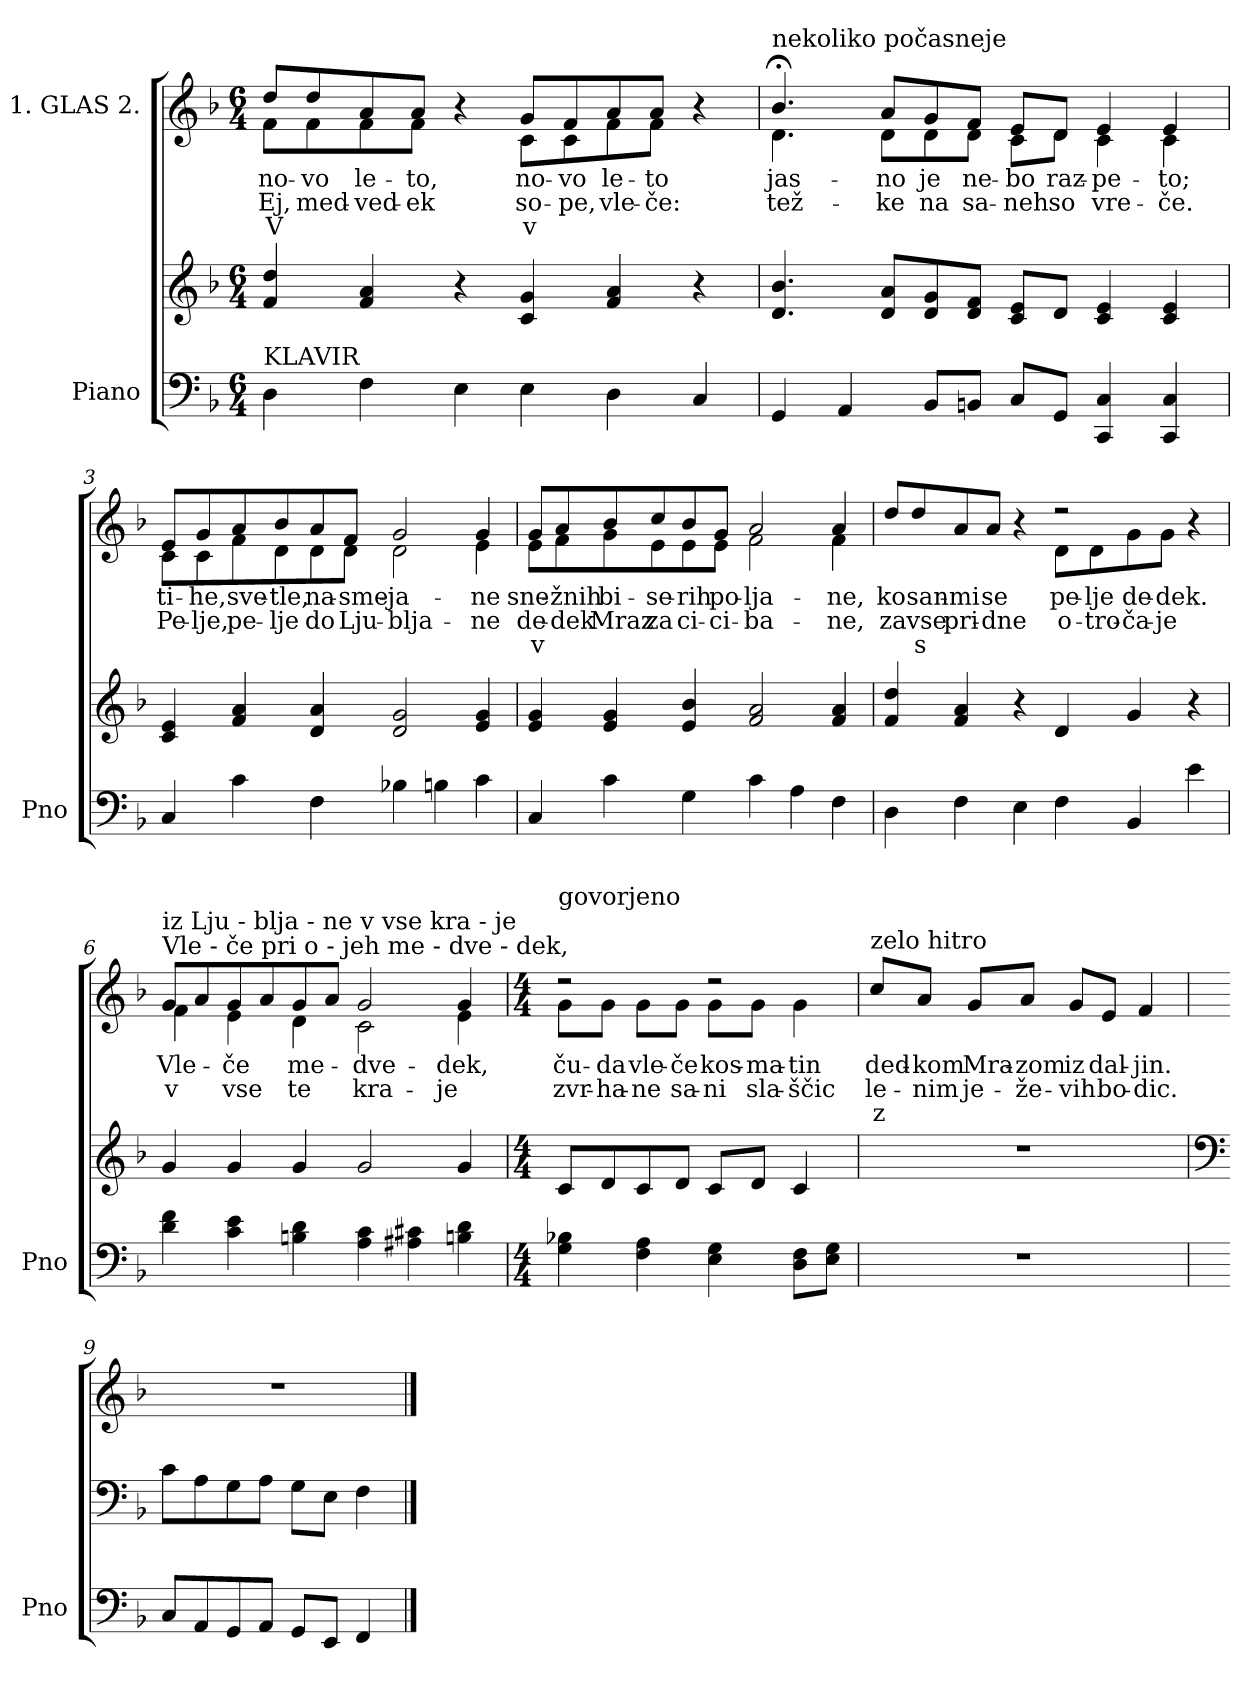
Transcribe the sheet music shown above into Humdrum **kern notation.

**kern	**kern	**kern	**text	**text	**text
*part2	*part2	*part1	*part1	*part1	*part1
*staff3	*staff2	*staff1	*staff1	*staff1	*staff1
*I"Piano	*	*I"1. GLAS 2.	*	*	*
*I'Pno	*	*	*	*	*
*clefF4	*clefG2	*clefG2	*	*	*
*k[b-]	*k[b-]	*k[b-]	*	*	*
*M6/4	*M6/4	*M6/4	*	*	*
=1	=1	=1	=1	=1	=1
!	!	!LO:TX:t=Močno in hitro	!	!	!
!LO:TX:a:t=KLAVIR	!	!	!	!	!
!	!	!	!LO:LY:b	!LO:LY:b	!LO:LY:b
*	*	*^	*	*	*
4D\	4f/ 4dd/	8dd/L	8f\L	no-	Ej,	V
!	!	!	!	!LO:LY:b	!LO:LY:b	!
.	.	8dd/	8f\	-vo	med-	.
!	!	!	!	!LO:LY:b	!LO:LY:b	!
4F\	4f/ 4a/	8a/	8f\	le-	-ved-	.
!	!	!	!	!LO:LY:b	!LO:LY:b	!
.	.	8a/J	8f\J	-to,	-ek	.
4E\	4r	4r	4ryy	.	.	.
!	!	!	!	!LO:LY:b	!LO:LY:b	!LO:LY:b
4E\	4c/ 4g/	8g/L	8c\L	no-	so-	v
!	!	!	!	!LO:LY:b	!LO:LY:b	!
.	.	8f/	8c\	vo	-pe,	.
!	!	!	!	!LO:LY:b	!LO:LY:b	!
4D\	4f/ 4a/	8a/	8f\	le-	vle-	.
!	!	!	!	!LO:LY:b	!LO:LY:b	!
.	.	8a/J	8f\J	-to	-če:	.
4C/	4r	4r	4ryy	.	.	.
=2	=2	=2	=2	=2	=2	=2
!	!	!LO:TX:t=nekoliko počasneje	!	!	!	!
!	!	!	!	!LO:LY:b	!LO:LY:b	!
4GG/	4.d/ 4.b-/	4.b-;</	4.d\	jas-	tež-	.
4AA/	.	.	.	.	.	.
!	!	!	!	!LO:LY:b	!LO:LY:b	!
.	8d/ 8a/L	8a/L	8d\L	-no	-ke	.
!	!	!	!	!LO:LY:b	!LO:LY:b	!
8BB-/L	8d/ 8g/	8g/	8d\	je	na	.
!	!	!	!	!LO:LY:b	!LO:LY:b	!
8BBn/J	8d/ 8f/J	8f/J	8d\J	ne-	sa-	.
!	!	!	!	!LO:LY:b	!LO:LY:b	!
8C/L	8c/ 8e/L	8e/L	8c\L	-bo	-neh	.
!	!	!	!	!LO:LY:b	!LO:LY:b	!
8GG/J	8d/J	8d/J	8d\J	raz-	so	.
!	!	!	!	!LO:LY:b	!LO:LY:b	!
4CC/ 4C/	4c/ 4e/	4e/	4c\	-pe-	vre-	.
!	!	!	!	!LO:LY:b	!LO:LY:b	!
4CC/ 4C/	4c/ 4e/	4e/	4c\	-to;	-če.	.
!!LO:LB:g=z	!!
=3	=3	=3	=3	=3	=3	=3
!	!	!	!	!LO:LY:b	!LO:LY:b	!
4C/	4c/ 4e/	8e/L	8c\L	ti-	Pe-	.
!	!	!	!	!LO:LY:b	!LO:LY:b	!
.	.	8g/	8c\	-he,	-lje,	.
!	!	!	!	!LO:LY:b	!LO:LY:b	!
4c\	4f/ 4a/	8a/	8f\	sve-	pe-	.
!	!	!	!	!LO:LY:b	!LO:LY:b	!
.	.	8b-/	8d\	-tle,	-lje	.
!	!	!	!	!LO:LY:b	!LO:LY:b	!
4F\	4d/ 4a/	8a/	8d\	na-	do	.
!	!	!	!	!LO:LY:b	!LO:LY:b	!
.	.	8f/J	8d\J	-sme-	Lju-	.
!	!	!	!	!LO:LY:b	!LO:LY:b	!
4B-X\	2d/ 2g/	2g/	2d\	-ja-	-blja-	.
4Bn\	.	.	.	.	.	.
!	!	!	!	!LO:LY:b	!LO:LY:b	!
4c\	4e/ 4g/	4g/	4e\	-ne	-ne	.
=4	=4	=4	=4	=4	=4	=4
!	!	!	!	!LO:LY:b	!LO:LY:b	!LO:LY:b
4C/	4e/ 4g/	8g/L	8e\L	sne-	de-	v
!	!	!	!	!LO:LY:b	!LO:LY:b	!
.	.	8a/	8f\	-žnih	-dek	.
!	!	!	!	!LO:LY:b	!LO:LY:b	!
4c\	4e/ 4g/	8b-/	8g\	bi-	Mraz	.
!	!	!	!	!LO:LY:b	!LO:LY:b	!
.	.	8cc/	8e\	-se-	za	.
!	!	!	!	!LO:LY:b	!LO:LY:b	!
4G\	4e/ 4b-/	8b-/	8e\	-rih	ci-	.
!	!	!	!	!LO:LY:b	!LO:LY:b	!
.	.	8g/J	8e\J	po-	-ci-	.
!	!	!	!	!LO:LY:b	!LO:LY:b	!
4c\	2f/ 2a/	2a/	2f\	-lja-	-ba-	.
4A\	.	.	.	.	.	.
!	!	!	!	!LO:LY:b	!LO:LY:b	!
4F\	4f/ 4a/	4a/	4f\	-ne,	-ne,	.
!!LO:LB:g=z	!!
=5	=5	=5	=5	=5	=5	=5
!	!	!	!	!LO:LY:b	!LO:LY:b	!
4D\	4f/ 4dd/	8dd/L	2.ryy	ko	za	.
!	!	!	!	!LO:LY:b	!LO:LY:b	!LO:LY:b
.	.	8dd/	.	san-	vse	s
!	!	!	!	!LO:LY:b	!LO:LY:b	!
4F\	4f/ 4a/	8a/	.	-mi	pri-	.
!	!	!	!	!LO:LY:b	!LO:LY:b	!
.	.	8a/J	.	se	-dne	.
4E\	4r	4r	.	.	.	.
!	!	!	!	!LO:LY:b	!LO:LY:b	!
4F\	4d/	2r	8d\L	pe-	o-	.
!	!	!	!	!LO:LY:b	!LO:LY:b	!
.	.	.	8d\	-lje	-tro-	.
!	!	!	!	!LO:LY:b	!LO:LY:b	!
4BB-/	4g/	.	8g\	de-	-ča-	.
!	!	!	!	!LO:LY:b	!LO:LY:b	!
.	.	.	8g\J	-dek.	-je	.
4e\	4r	4r	4ryy	.	.	.
=6	=6	=6	=6	=6	=6	=6
!	!	!LO:TX:a:t=Vle - če     pri    o  -  jeh  me - dve       -       dek,	!	!	!	!
!	!	!LO:TX:a:t=iz    Lju - blja - ne     v    vse  kra        -         je	!	!	!	!
!	!	!	!	!LO:LY:b	!LO:LY:b	!
4d\ 4f\	4g/	8g/L	4f\	Vle-	v	.
.	.	8a/	.	.	.	.
!	!	!	!	!LO:LY:b	!LO:LY:b	!
4c\ 4e\	4g/	8g/	4e\	-če	vse	.
.	.	8a/	.	.	.	.
!	!	!	!	!LO:LY:b	!LO:LY:b	!
4Bn\ 4d\	4g/	8g/	4d\	me-	te	.
.	.	8a/J	.	.	.	.
!	!	!	!	!LO:LY:b	!LO:LY:b	!
4A\ 4c\	2g/	2g/	2c\	-dve-	kra-	.
4A#X\ 4c#X\	.	.	.	.	.	.
!	!	!	!	!LO:LY:b	!LO:LY:b	!
4Bn\ 4d\	4g/	4g/	4e\	-dek,	-je	.
!!LO:LB:g=z	!!
=7	=7	=7	=7	=7	=7	=7
*M4/4	*M4/4	*M4/4	*	*	*	*
!	!	!LO:TX:t=govorjeno	!	!	!	!
!	!	!	!	!LO:LY:b	!LO:LY:b	!
4G\ 4B-X\	8c/L	2r	8g\L	ču-	zvr-	.
!	!	!	!	!LO:LY:b	!LO:LY:b	!
.	8d/	.	8g\J	-da	-ha-	.
!	!	!	!	!LO:LY:b	!LO:LY:b	!
4F\ 4A\	8c/	.	8g\L	vle-	-ne	.
!	!	!	!	!LO:LY:b	!LO:LY:b	!
.	8d/J	.	8g\J	-če	sa-	.
!	!	!	!	!LO:LY:b	!LO:LY:b	!
4E\ 4G\	8c/L	2r	8g\L	kos-	-ni	.
!	!	!	!	!LO:LY:b	!LO:LY:b	!
.	8d/J	.	8g\J	-ma-	sla-	.
!	!	!	!	!LO:LY:b	!LO:LY:b	!
8D\ 8F\L	4c/	.	4g\	-tin	-ščic	.
8E\ 8G\J	.	.	.	.	.	.
*	*	*v	*v	*	*	*
=8	=8	=8	=8	=8	=8
!	!	!LO:TX:a:t=zelo hitro	!	!	!
!	!	!	!LO:LY:b	!LO:LY:b	!LO:LY:b
1r	1r	8cc/L	ded-	le-	z
!	!	!	!LO:LY:b	!LO:LY:b	!
.	.	8a/J	-kom	-nim	.
!	!	!	!LO:LY:b	!LO:LY:b	!
.	.	8g/L	Mra-	je-	.
!	!	!	!LO:LY:b	!LO:LY:b	!
.	.	8a/J	-zom	-že-	.
!	!	!	!LO:LY:b	!LO:LY:b	!
.	.	8g/L	iz	-vih	.
!	!	!	!LO:LY:b	!LO:LY:b	!
.	.	8e/J	dal-	bo-	.
!	!	!	!LO:LY:b	!LO:LY:b	!
.	.	4f/	-jin.	-dic.	.
=9	=9	=9	=9	=9	=9
*	*clefF4	*	*	*	*
8C/L	8c\L	1r	.	.	.
8AA/	8A\	.	.	.	.
8GG/	8G\	.	.	.	.
8AA/J	8A\J	.	.	.	.
8GG/L	8G\L	.	.	.	.
8EE/J	8E\J	.	.	.	.
4FF/	4F\	.	.	.	.
==	==	==	==	==	==
*-	*-	*-	*-	*-	*-
